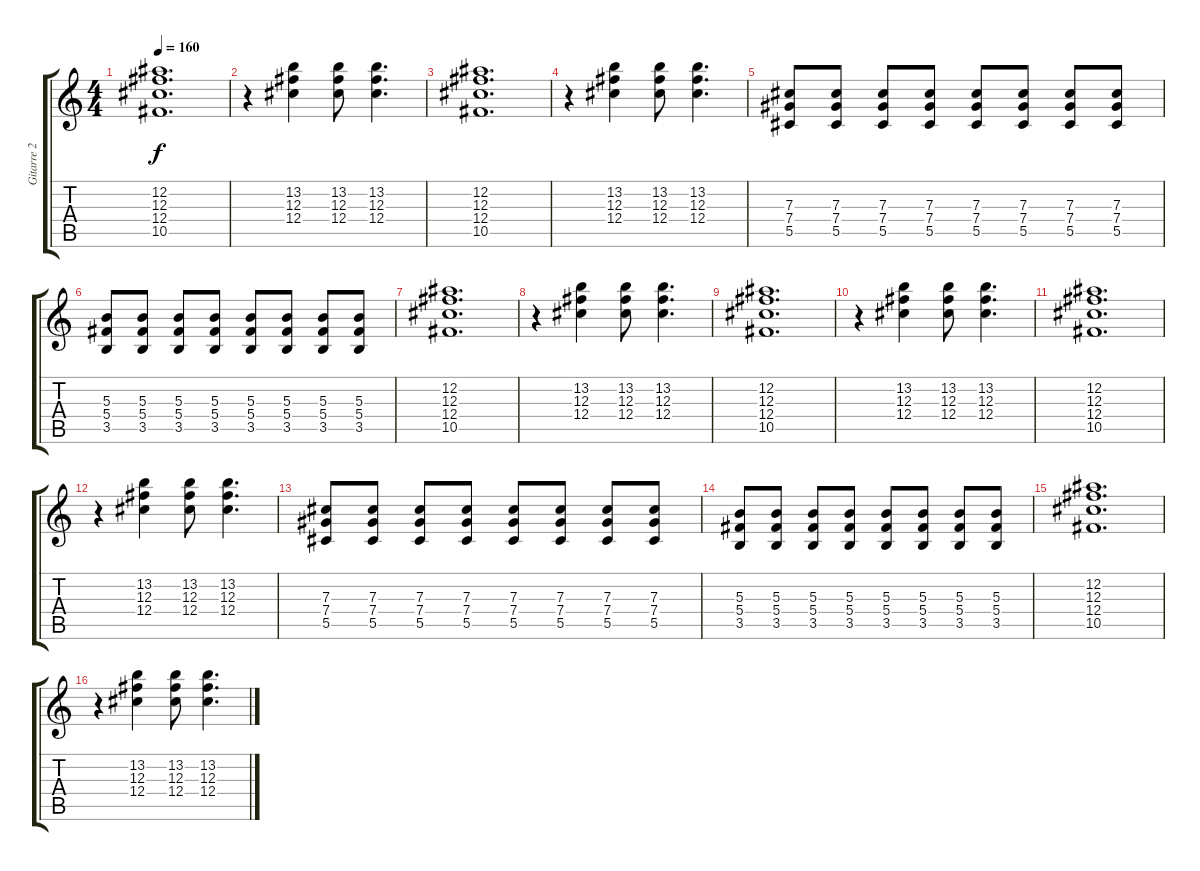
\track ("Gitarre 2" "Gitarre 2") {instrument distortionguitar}
\staff {score tabs}
\tuning (Eb4 Bb3 Gb3 Db3 Ab2 Eb2) {hide}
\ts (4 4)
\tempo 160
\clef g2
\ks c
(12.2 12.3 12.4 10.5).1{d dy f} |
r.4 (13.2 12.3 12.4).4 (13.2 12.3 12.4).8 (13.2 12.3 12.4).4{d} |
(12.2 12.3 12.4 10.5).1{d} |
r.4 (13.2 12.3 12.4).4 (13.2 12.3 12.4).8 (13.2 12.3 12.4).4{d} |
(7.3 7.4 5.5).8 (7.3 7.4 5.5).8 (7.3 7.4 5.5).8 (7.3 7.4 5.5).8 (7.3 7.4 5.5).8 (7.3 7.4 5.5).8 (7.3 7.4 5.5).8 (7.3 7.4 5.5).8 |
(5.3 5.4 3.5).8 (5.3 5.4 3.5).8 (5.3 5.4 3.5).8 (5.3 5.4 3.5).8 (5.3 5.4 3.5).8 (5.3 5.4 3.5).8 (5.3 5.4 3.5).8 (5.3 5.4 3.5).8 |
(12.2 12.3 12.4 10.5).1{d} |
r.4 (13.2 12.3 12.4).4 (13.2 12.3 12.4).8 (13.2 12.3 12.4).4{d} |
(12.2 12.3 12.4 10.5).1{d} |
r.4 (13.2 12.3 12.4).4 (13.2 12.3 12.4).8 (13.2 12.3 12.4).4{d} |
(12.2 12.3 12.4 10.5).1{d} |
r.4 (13.2 12.3 12.4).4 (13.2 12.3 12.4).8 (13.2 12.3 12.4).4{d} |
(7.3 7.4 5.5).8 (7.3 7.4 5.5).8 (7.3 7.4 5.5).8 (7.3 7.4 5.5).8 (7.3 7.4 5.5).8 (7.3 7.4 5.5).8 (7.3 7.4 5.5).8 (7.3 7.4 5.5).8 |
(5.3 5.4 3.5).8 (5.3 5.4 3.5).8 (5.3 5.4 3.5).8 (5.3 5.4 3.5).8 (5.3 5.4 3.5).8 (5.3 5.4 3.5).8 (5.3 5.4 3.5).8 (5.3 5.4 3.5).8 |
(12.2 12.3 12.4 10.5).1{d} |
r.4 (13.2 12.3 12.4).4 (13.2 12.3 12.4).8 (13.2 12.3 12.4).4{d}
